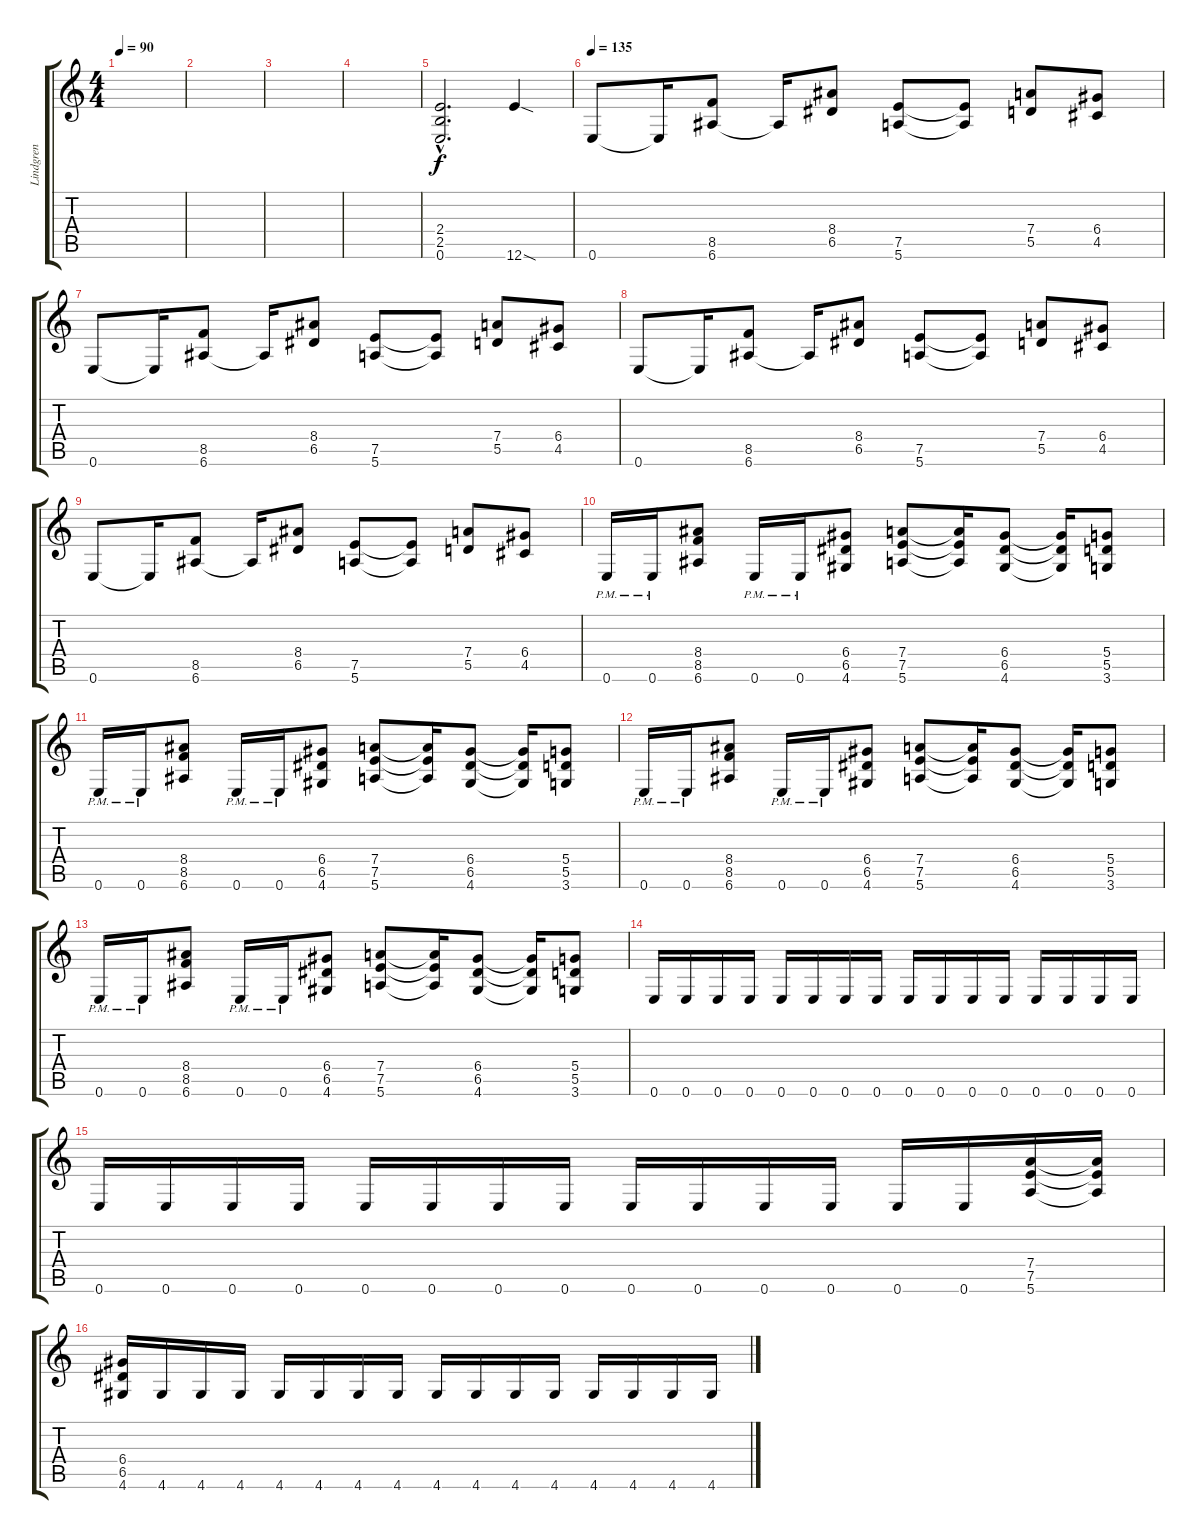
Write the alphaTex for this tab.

\track ("Lindgren" "Lindgren") {instrument distortionguitar}
\staff {score tabs}
\tuning (E4 B3 G3 D3 A2 E2) {hide}
\ts (4 4)
\tempo 90
\clef g2
\ks c
|
|
|
|
(2.4{hac} 2.5{hac} 0.6{hac}).2{d} 12.6{sod}.4 |
\tempo 135
0.6.8 0.6{t}.16 (8.5 6.6).8 6.6{t}.16 (8.4 6.5).8 (7.5 5.6).8 (7.5{t} 5.6{t}).8 (7.4 5.5).8 (6.4 4.5).8 |
0.6.8 0.6{t}.16 (8.5 6.6).8 6.6{t}.16 (8.4 6.5).8 (7.5 5.6).8 (7.5{t} 5.6{t}).8 (7.4 5.5).8 (6.4 4.5).8 |
0.6.8 0.6{t}.16 (8.5 6.6).8 6.6{t}.16 (8.4 6.5).8 (7.5 5.6).8 (7.5{t} 5.6{t}).8 (7.4 5.5).8 (6.4 4.5).8 |
0.6.8 0.6{t}.16 (8.5 6.6).8 6.6{t}.16 (8.4 6.5).8 (7.5 5.6).8 (7.5{t} 5.6{t}).8 (7.4 5.5).8 (6.4 4.5).8 |
0.6{pm}.16 0.6{pm}.16 (8.4 8.5 6.6).8 0.6{pm}.16 0.6{pm}.16 (6.4 6.5 4.6).8 (7.4 7.5 5.6).8 (7.4{t} 7.5{t} 5.6{t}).16 (6.4 6.5 4.6).8 (6.4{t} 6.5{t} 4.6{t}).16 (5.4 5.5 3.6).8 |
0.6{pm}.16 0.6{pm}.16 (8.4 8.5 6.6).8 0.6{pm}.16 0.6{pm}.16 (6.4 6.5 4.6).8 (7.4 7.5 5.6).8 (7.4{t} 7.5{t} 5.6{t}).16 (6.4 6.5 4.6).8 (6.4{t} 6.5{t} 4.6{t}).16 (5.4 5.5 3.6).8 |
0.6{pm}.16 0.6{pm}.16 (8.4 8.5 6.6).8 0.6{pm}.16 0.6{pm}.16 (6.4 6.5 4.6).8 (7.4 7.5 5.6).8 (7.4{t} 7.5{t} 5.6{t}).16 (6.4 6.5 4.6).8 (6.4{t} 6.5{t} 4.6{t}).16 (5.4 5.5 3.6).8 |
0.6{pm}.16 0.6{pm}.16 (8.4 8.5 6.6).8 0.6{pm}.16 0.6{pm}.16 (6.4 6.5 4.6).8 (7.4 7.5 5.6).8 (7.4{t} 7.5{t} 5.6{t}).16 (6.4 6.5 4.6).8 (6.4{t} 6.5{t} 4.6{t}).16 (5.4 5.5 3.6).8 |
0.6.16 0.6.16 0.6.16 0.6.16 0.6.16 0.6.16 0.6.16 0.6.16 0.6.16 0.6.16 0.6.16 0.6.16 0.6.16 0.6.16 0.6.16 0.6.16 |
0.6.16 0.6.16 0.6.16 0.6.16 0.6.16 0.6.16 0.6.16 0.6.16 0.6.16 0.6.16 0.6.16 0.6.16 0.6.16 0.6.16 (7.4 7.5 5.6).16 (7.4{t} 7.5{t} 5.6{t}).16 |
(6.4 6.5 4.6).16 4.6.16 4.6.16 4.6.16 4.6.16 4.6.16 4.6.16 4.6.16 4.6.16 4.6.16 4.6.16 4.6.16 4.6.16 4.6.16 4.6.16 4.6.16
